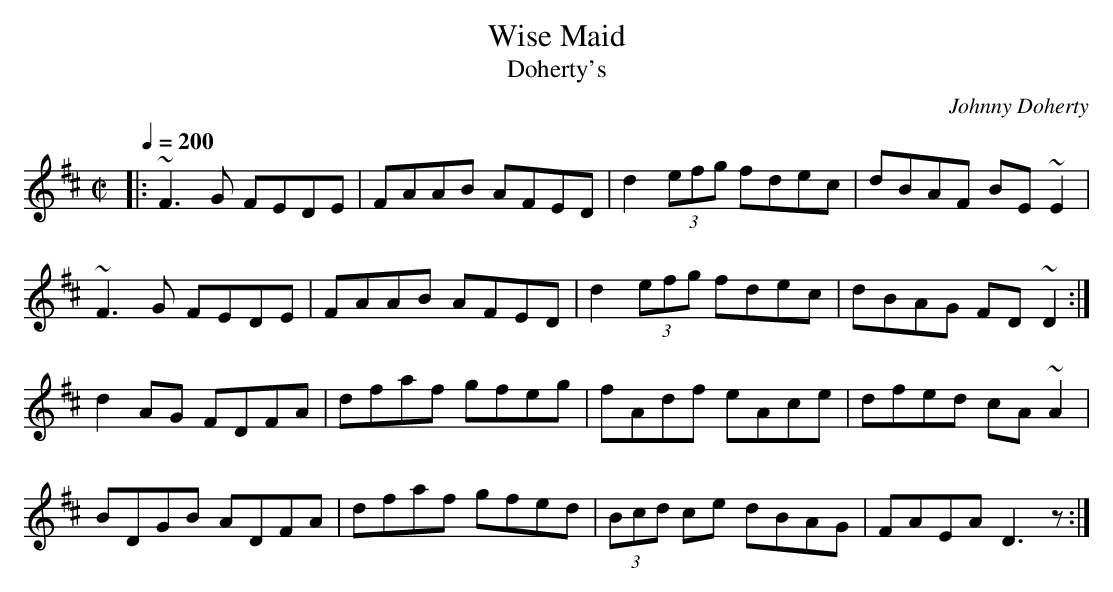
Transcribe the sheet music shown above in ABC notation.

X:1
T:Wise Maid
T:Doherty's
C:Johnny Doherty
M:C|
L:1/8
Q:1/4=200
K:D
|:~F3G FEDE|FAAB AFED|d2 (3efg fdec|dBAF BE~E2|
~F3G FEDE|FAAB AFED|d2 (3efg fdec|dBAG FD~D2:|
d2AG FDFA|dfaf gfeg|fAdf eAce|dfed cA~A2|
BDGB ADFA|dfaf gfed|(3Bcd ce dBAG|FAEA D3z:|
